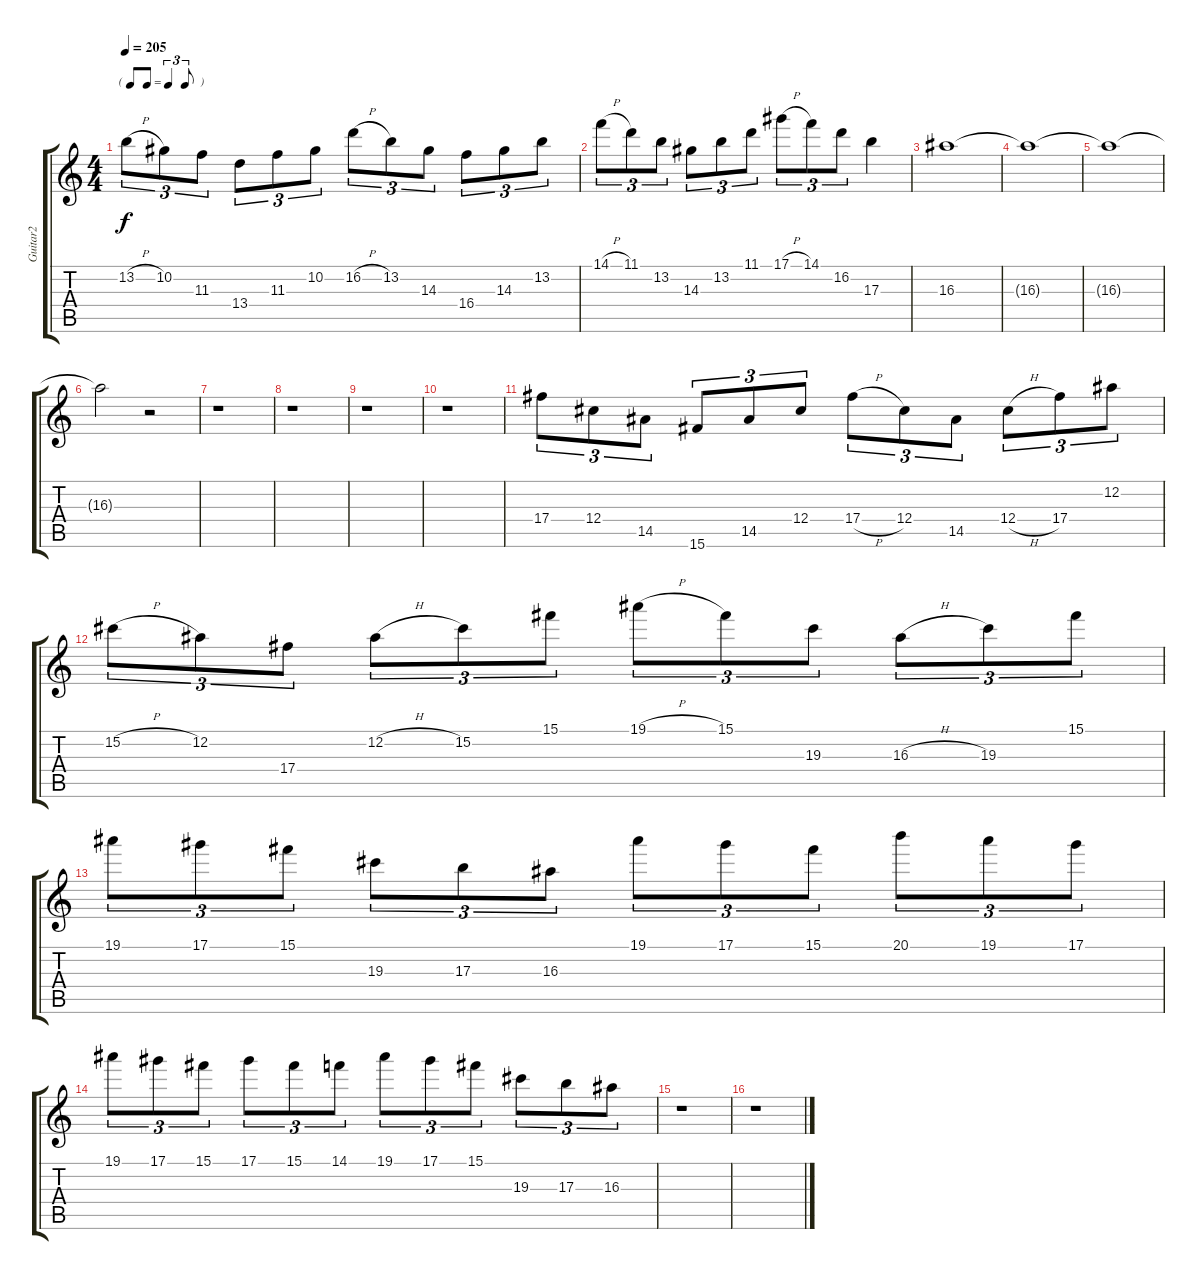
\track ("Guitar2" "Guitar2") {instrument distortionguitar}
\staff {score tabs}
\tuning (Eb4 Bb3 Gb3 Db3 Ab2 Eb2) {hide}
\ts (4 4)
\tf triplet8th
\tempo 205
\clef g2
\ks c
13.2{h}.8{tu (3 2) dy f} 10.2.8{tu (3 2)} 11.3.8{tu (3 2)} 13.4.8{tu (3 2)} 11.3.8{tu (3 2)} 10.2.8{tu (3 2)} 16.2{h}.8{tu (3 2)} 13.2.8{tu (3 2)} 14.3.8{tu (3 2)} 16.4.8{tu (3 2)} 14.3.8{tu (3 2)} 13.2.8{tu (3 2)} |
14.1{h}.8{tu (3 2)} 11.1.8{tu (3 2)} 13.2.8{tu (3 2)} 14.3.8{tu (3 2)} 13.2.8{tu (3 2)} 11.1.8{tu (3 2)} 17.1{h}.8{tu (3 2)} 14.1.8{tu (3 2)} 16.2.8{tu (3 2)} 17.3.4 |
16.3.1 |
16.3{t}.1 |
16.3{t}.1 |
16.3{t}.2 r.2 |
r.1 |
r.1 |
r.1 |
r.1 |
17.4.8{tu (3 2)} 12.4.8{tu (3 2)} 14.5.8{tu (3 2)} 15.6.8{tu (3 2)} 14.5.8{tu (3 2)} 12.4.8{tu (3 2)} 17.4{h}.8{tu (3 2)} 12.4.8{tu (3 2)} 14.5.8{tu (3 2)} 12.4{h}.8{tu (3 2)} 17.4.8{tu (3 2)} 12.2.8{tu (3 2)} |
15.2{h}.8{tu (3 2)} 12.2.8{tu (3 2)} 17.4.8{tu (3 2)} 12.2{h}.8{tu (3 2)} 15.2.8{tu (3 2)} 15.1.8{tu (3 2)} 19.1{h}.8{tu (3 2)} 15.1.8{tu (3 2)} 19.3.8{tu (3 2)} 16.3{h}.8{tu (3 2)} 19.3.8{tu (3 2)} 15.1.8{tu (3 2)} |
19.1.8{tu (3 2)} 17.1.8{tu (3 2)} 15.1.8{tu (3 2)} 19.3.8{tu (3 2)} 17.3.8{tu (3 2)} 16.3.8{tu (3 2)} 19.1.8{tu (3 2)} 17.1.8{tu (3 2)} 15.1.8{tu (3 2)} 20.1.8{tu (3 2)} 19.1.8{tu (3 2)} 17.1.8{tu (3 2)} |
19.1.8{tu (3 2)} 17.1.8{tu (3 2)} 15.1.8{tu (3 2)} 17.1.8{tu (3 2)} 15.1.8{tu (3 2)} 14.1.8{tu (3 2)} 19.1.8{tu (3 2)} 17.1.8{tu (3 2)} 15.1.8{tu (3 2)} 19.3.8{tu (3 2)} 17.3.8{tu (3 2)} 16.3.8{tu (3 2)} |
r.1 |
r.1
